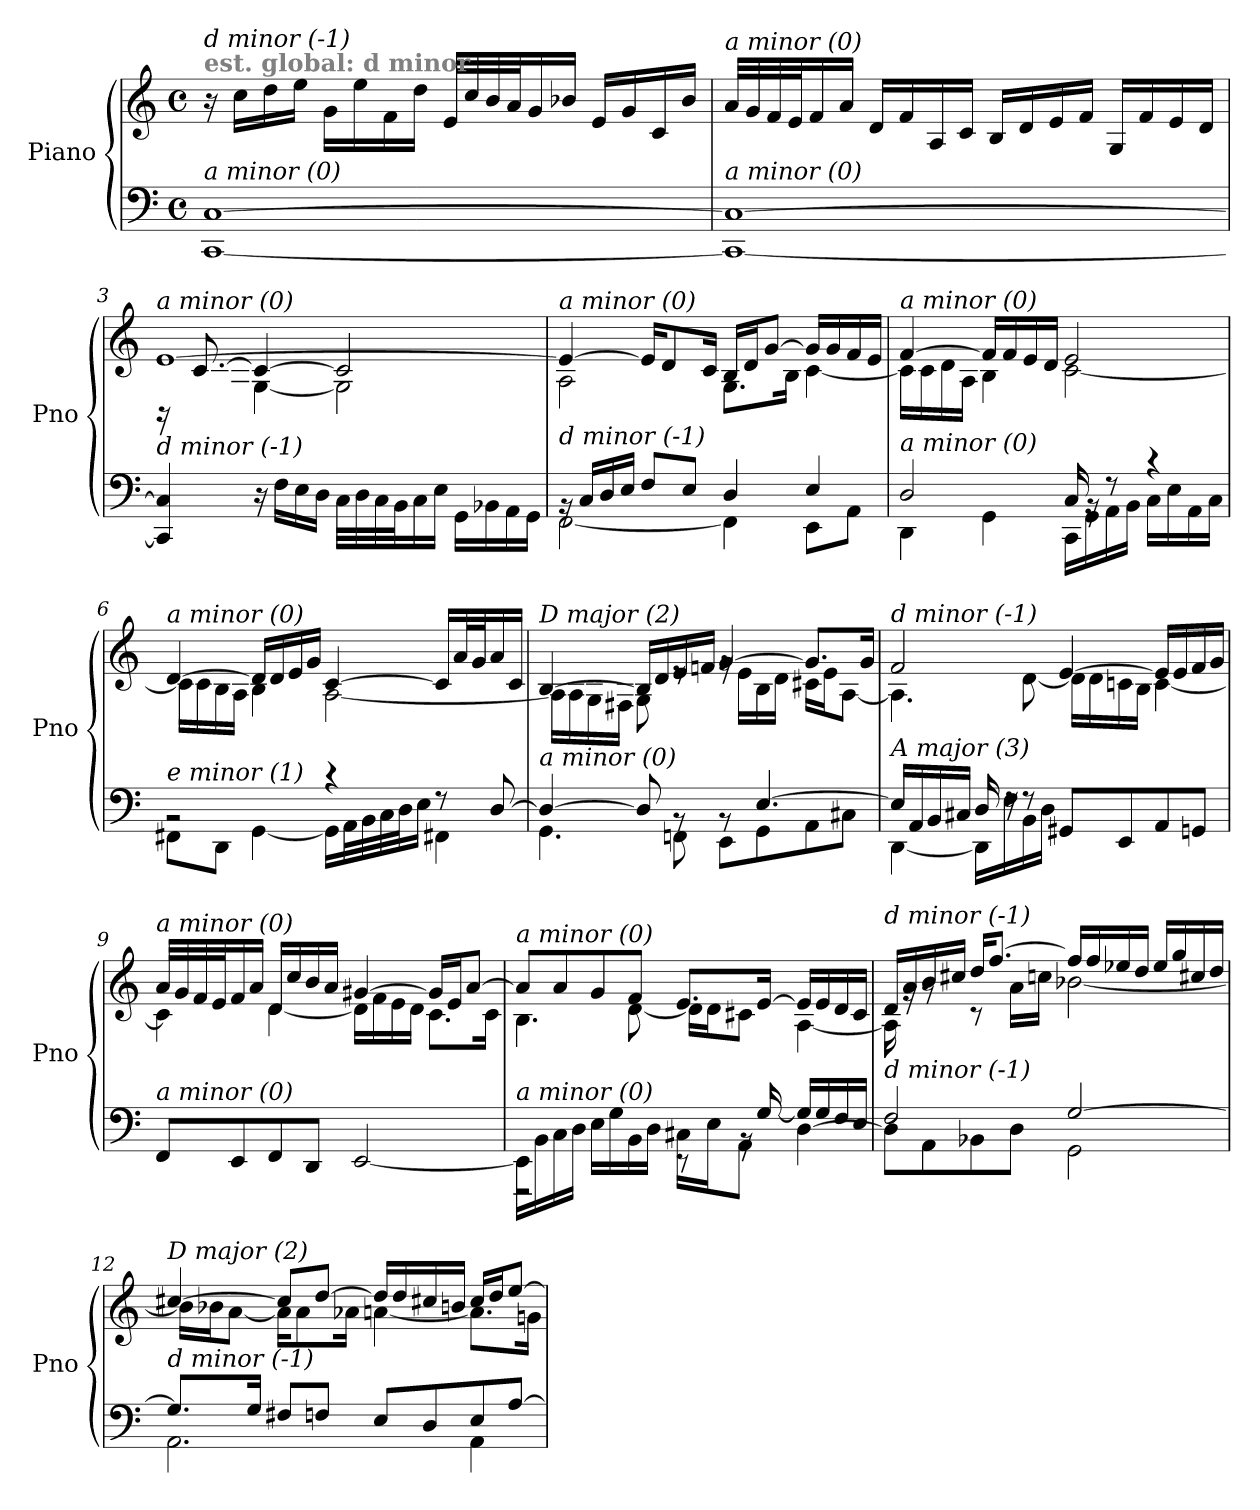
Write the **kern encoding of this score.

**kern	**kern
*part1	*part1
*staff2	*staff1
*I"Piano	*
*I'Pno	*
*clefF4	*clefG2
*k[]	*k[]
*M4/4	*M4/4
*met(c)	*met(c)
=1	=1
!	!LO:TX:a:B:color=#808080:t=est. global&colon; d minor
!	!LO:TX:i:t=d minor (-1)
!LO:TX:i:t=a minor (0)	!
[1CC [1C	16r
.	16cc\LL
.	16dd\
.	16ee\JJ
.	16g\LL
.	16ee\
.	16f\
.	16dd\JJ
.	32e/LLL
.	32cc/
.	32b/
.	32a/J
.	16g/
.	16b-X/JJ
.	16e/LL
.	16g/
.	16c/
.	16b-/JJ
=2	=2
!	!LO:TX:i:t=a minor (0)
!LO:TX:i:t=a minor (0)	!
1CC_ 1C_	32a/LLL
.	32g/
.	32f/
.	32e/J
.	16f/
.	16a/JJ
.	16d/LL
.	16f/
.	16A/
.	16c/JJ
.	16B/LL
.	16d/
.	16e/
.	16f/JJ
.	16G/LL
.	16f/
.	16e/
.	16d/JJ
!!LO:LB:g=z
=3	=3
*^	*^
*	*	*	*^
!	!	!LO:TX:i:t=a minor (0)	!	!
!LO:TX:i:t=d minor (-1)	!	!	!	!
16ryy	4CC/] 4C/]	[1e	16ryy	16rBB
2...ryy	.	.	16c\LLyy	[8.c/
.	.	.	16B\	.
.	.	.	16A\JJ	.
.	16r	.	[4G\	4c/_
.	16F\LL	.	.	.
.	16E\	.	.	.
.	16D\JJ	.	.	.
.	32C\LLL	.	2G\]	2c/]
.	32D\	.	.	.
.	32C\	.	.	.
.	32BB\J	.	.	.
.	16C\	.	.	.
.	16E\JJ	.	.	.
.	16GG\LL	.	.	.
.	16BB-X\	.	.	.
.	16AA\	.	.	.
.	16GG\JJ	.	.	.
*	*	*	*v	*v
=4	=4	=4	=4
!	!	!LO:TX:i:t=a minor (0)	!
!LO:TX:i:t=d minor (-1)	!	!	!
16rBB	[2FF\	4e/_	2A\
16C/LL	.	.	.
16D/	.	.	.
16E/JJ	.	.	.
8F/L	.	16e/KL]	.
.	.	8d/	.
8E/J	.	.	.
.	.	16c/Jk	.
4D/	4FF\]	16B/LL	8.G\L
.	.	16d/J	.
.	.	[8g/J	.
.	.	.	16B\Jk
4E/	8EE\L	16g/LL]	[4c\
.	.	16g/	.
.	8AA\J	16f/	.
.	.	16e/JJ	.
=5	=5	=5	=5
!	!	!LO:TX:i:t=a minor (0)	!
!LO:TX:i:t=a minor (0)	!	!	!
2D/	4DD\	[4f/	16c\LL]
.	.	.	16c\
.	.	.	16d\
.	.	.	16A\JJ
.	4GG\	16f/LL]	4B\
.	.	16f/	.
.	.	16e/	.
.	.	16d/JJ	.
16C/	16CC\LL	2e/	[2c\
16rBB	16GG\	.	.
8r	16AA\	.	.
.	16BB\JJ	.	.
4r	16C\LL	.	.
.	16E\	.	.
.	16AA\	.	.
.	16C\JJ	.	.
!!LO:LB:g=z	!!
=6	=6	=6	=6
!	!	!LO:TX:i:t=a minor (0)	!
!LO:TX:i:t=e minor (1)	!	!	!
2rBB	8FF#X\L	[4d/	16c\LL]
.	.	.	16c\
.	8DD\J	.	16B\
.	.	.	16A\JJ
.	[4GG\	16d/LL]	4B\
.	.	16d/	.
.	.	16e/	.
.	.	16g/JJ	.
4r	16GG\LL]	[4c/	[2A\
.	32AA\L	.	.
.	32BB\	.	.
.	32C\	.	.
.	32D\J	.	.
.	16E\JJ	.	.
8r	4FF#X\	16c/LL]	.
.	.	32a/L	.
.	.	32g/J	.
[8D/	.	16a/	.
.	.	16c/JJ	.
=7	=7	=7	=7
!	!	!LO:TX:i:t=D major (2)	!
!LO:TX:i:t=a minor (0)	!	!	!
4D/_	4.GG\	[4B/	16A\LL]
.	.	.	16A\
.	.	.	16G\
.	.	.	16F#X\JJ
8D/]	.	16B/LL]	8G\
.	.	16d/	.
8rBB	8FFn\	16e/	8re
.	.	16fn/JJ	.
8rBB	8EE\L	[4g/	16rg
.	.	.	16e\LL
[4.E/	8GG\	.	16B\
.	.	.	16d\JJ
.	8AA\	8.g/L]	16c#X\LL
.	.	.	16e\J
.	8C#X\J	.	[8A\J
.	.	16g/Jk	.
!!LO:LB:g=z
=8	=8	=8	=8
*	*	*	*^
!	!	!LO:TX:i:t=d minor (-1)	!	!
!LO:TX:i:t=A major (3)	!	!	!	!
16E/LL]	[4DD\	2f/	4.A\]	2ryy
16AA/	.	.	.	.
16BB/	.	.	.	.
16C#X/JJ	.	.	.	.
16D/	16DD\LL]	.	.	.
16rF	16F\	.	.	.
8rF	16BB\	.	[8d\	.
.	16D\JJ	.	.	.
8GG#X/L	2ryy	[4e/	16d\LL]	2ryy
.	.	.	16d\	.
8EE/	.	.	16cn\	.
.	.	.	16B\JJ	.
8AA/	.	16e/LL]	[4c\	.
.	.	16e/	.	.
8GGn/J	.	16f/	.	.
.	.	16g/JJ	.	.
*v	*v	*	*	*
*	*	*v	*v
=9	=9	=9
!	!LO:TX:i:t=a minor (0)	!
!LO:TX:i:t=a minor (0)	!	!
8FF/L	32a/LLL	4c\]
.	32g/	.
.	32f/	.
.	32e/J	.
8EE/	16f/	.
.	16a/JJ	.
8FF/	16d/LL	[4d\
.	16cc/	.
8DD/J	16b/	.
.	16a/JJ	.
[2EE/	[4g#X/	16d\LL]
.	.	16f\
.	.	16e\
.	.	16d\JJ
.	16g#/LL]	8.c\L
.	16e/J	.
.	[8a/J	.
.	.	16c\Jk
!!LO:LB:g=z	!!
=10	=10	=10
*^	*	*
!	!	!LO:TX:i:t=a minor (0)	!
!LO:TX:i:t=a minor (0)	!	!	!
16EE\LL]	2r	8a/L]	4.B\
16BB\	.	.	.
16C\	.	8a/	.
16D\JJ	.	.	.
16E\LL	.	8g/	.
16G\	.	.	.
16BB\	.	8f/J	[8d\
16D\JJ	.	.	.
16C#X\LL	8r	8.e/L	16d\LL]
16E\J	.	.	16d\J
8AA\J	16rBB	.	8c#X\J
.	[16G/	[16e/Jk	.
[4D\	16G/LL]	16e/LL]	[4A\
.	16G/	16e/	.
.	16F/	16d/	.
.	16E/JJ	16c#/JJ	.
=11	=11	=11	=11
!	!	!LO:TX:i:t=d minor (-1)	!
!LO:TX:i:t=d minor (-1)	!	!	!
8D\L]	2F/	16d/LL	16A\]
.	.	16a/	16rg
8AA\	.	16b/	8rg
.	.	16cc#X/JJ	.
8BB-X\	.	16dd/KL	8r
.	.	[8.ff/J	.
8D\J	.	.	16a\LL
.	.	.	16ccn\JJ
[2G/	2GG\	16ff/LL]	[2b-X\
.	.	16ff/	.
.	.	16ee-X/	.
.	.	16dd/JJ	.
.	.	16ee-/LL	.
.	.	16gg/	.
.	.	16cc#X/	.
.	.	16dd/JJ	.
!!LO:PB:g=z	!!
=12	=12	=12	=12
!	!	!LO:TX:i:t=D major (2)	!
!LO:TX:i:t=d minor (-1)	!	!	!
8.G/L]	2.AA\	[4cc#X/	16b-\LL]
.	.	.	16b-X\J
.	.	.	[8a\J
16G/Jk	.	.	.
8F#X/L	.	8cc#/L]	16a\KL]
.	.	.	8a\
8Fn/J	.	[8dd/J	.
.	.	.	16a-Xi\Jk
8E/L	.	16dd/LL]	[4a\
.	.	16dd/	.
8D/	.	16cc#X/	.
.	.	16bn/JJ	.
8E/	4AA\	16cc#/LL	8.a\L]
.	.	16dd/J	.
[8A/J	.	[8ee/J	.
.	.	.	16gn\Jk
*v	*v	*	*
*	*v	*v
=	=
*-	*-
